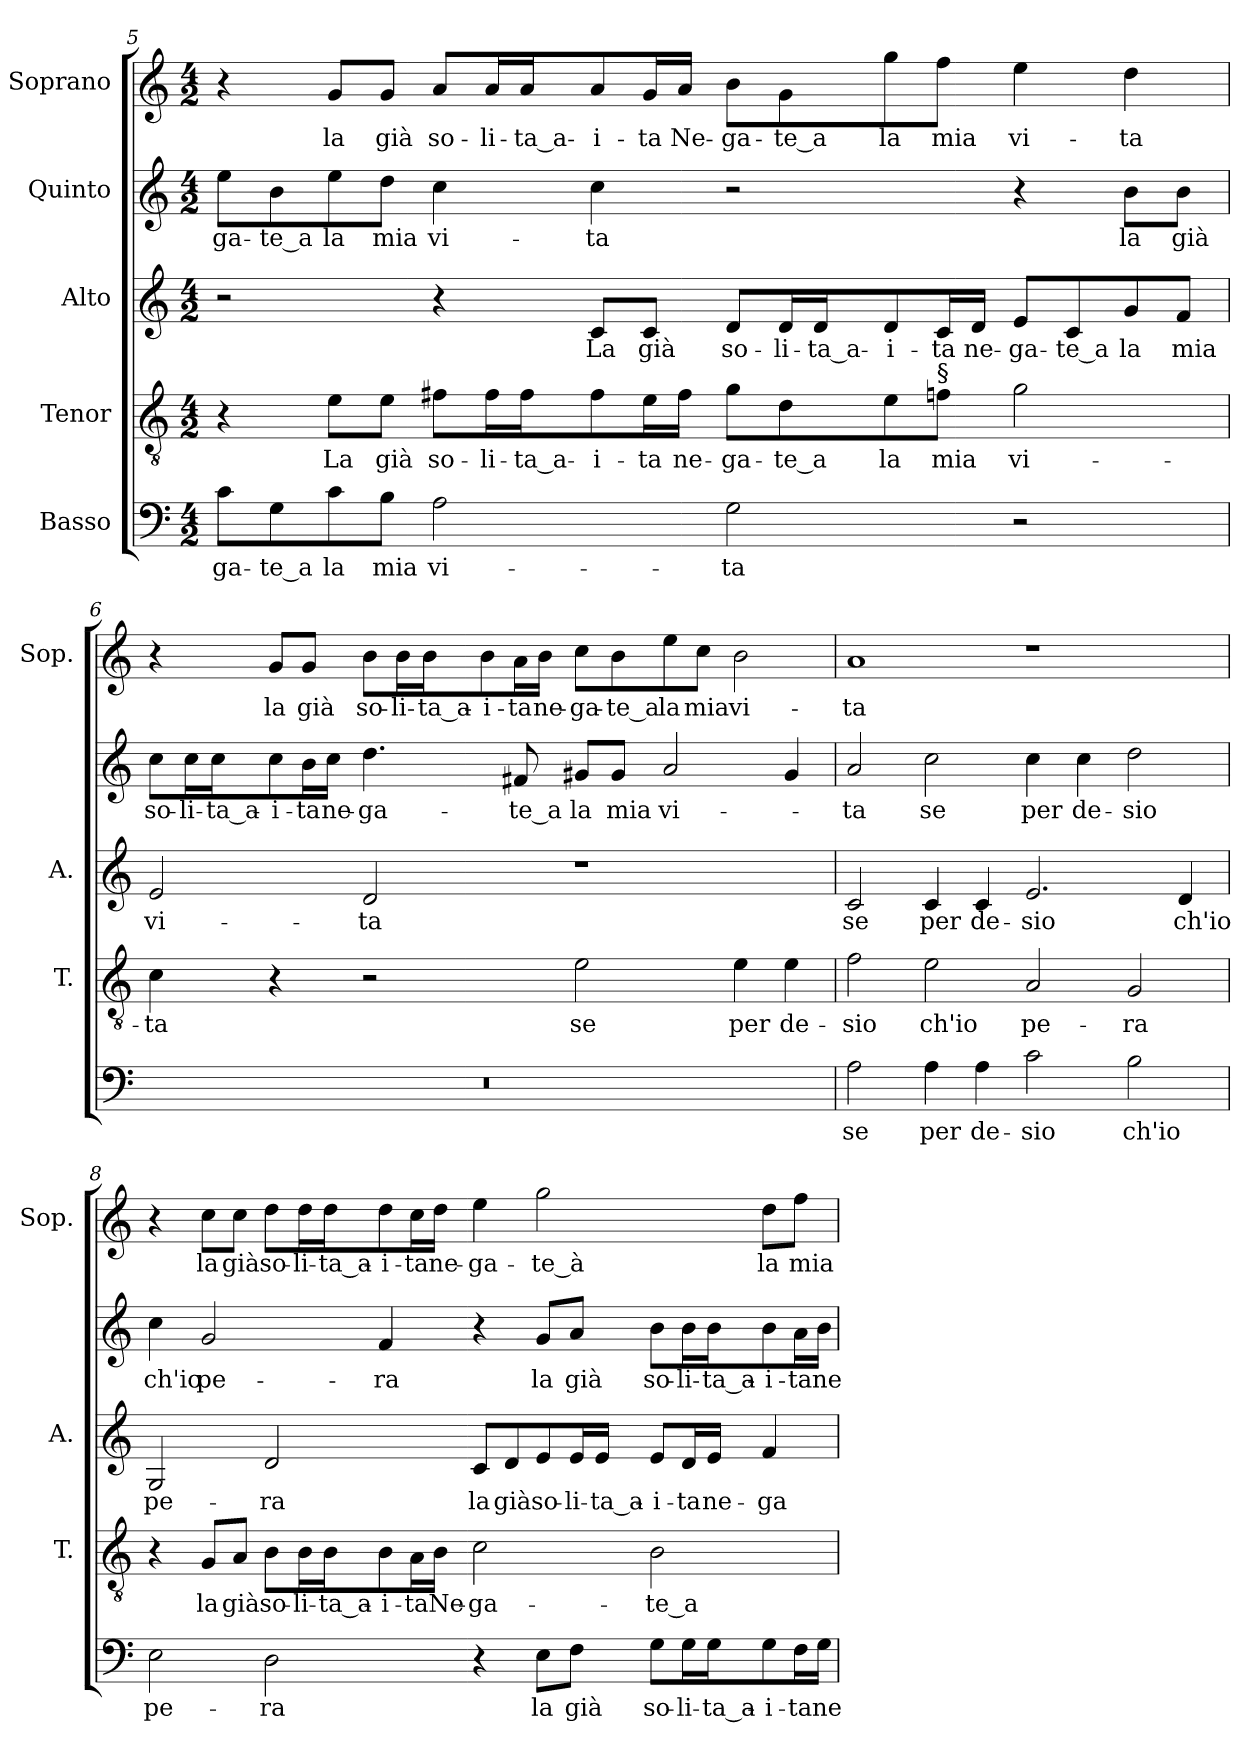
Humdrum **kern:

**kern	**text	**kern	**text	**kern	**text	**kern	**text	**kern	**text
*part5	*part5	*part4	*part4	*part3	*part3	*part2	*part2	*part1	*part1
*staff5	*staff5	*staff4	*staff4	*staff3	*staff3	*staff2	*staff2	*staff1	*staff1
*I"Basso	*	*I"Tenor	*	*I"Alto	*	*I"Quinto	*	*I"Soprano	*
*	*	*I'T.	*	*I'A.	*	*	*	*I'Sop.	*
!!LO:LB:g=z
*clefF4	*	*clefGv2	*	*clefG2	*	*clefG2	*	*clefG2	*
*	*	*ITrd7c12	*	*	*	*	*	*	*
*k[]	*	*k[]	*	*k[]	*	*k[]	*	*k[]	*
*C:	*	*C:	*	*C:	*	*C:	*	*C:	*
*M4/2	*	*M4/2	*	*M4/2	*	*M4/2	*	*M4/2	*
=5	=5	=5	=5	=5	=5	=5	=5	=5	=5
!	!LO:LY:b:color=#000000	!	!	!	!	!	!	!	!
!	!	!	!	!	!	!	!LO:LY:b:color=#000000	!	!
8ci\L	-ga-	4r	.	2r	.	8eei\L	-ga-	4r	.
!	!LO:LY:b:color=#000000	!	!	!	!	!	!	!	!
!	!	!	!	!	!	!	!LO:LY:b:color=#000000	!	!
8Gi\	-te_a	.	.	.	.	8bi\	-te_a	.	.
!	!LO:LY:b:color=#000000	!	!	!	!	!	!	!	!
!	!	!	!LO:LY:b:color=#000000	!	!	!	!	!	!
!	!	!	!	!	!	!	!LO:LY:b:color=#000000	!	!
!	!	!	!	!	!	!	!	!	!LO:LY:b:color=#000000
8ci\	la	8Ei\L	La	.	.	8eei\	la	8gi/L	la
!	!LO:LY:b:color=#000000	!	!	!	!	!	!	!	!
!	!	!	!LO:LY:b:color=#000000	!	!	!	!	!	!
!	!	!	!	!	!	!	!LO:LY:b:color=#000000	!	!
!	!	!	!	!	!	!	!	!	!LO:LY:b:color=#000000
8Bi\J	mia	8Ei\J	già	.	.	8ddi\J	mia	8gi/J	già
!	!LO:LY:b:color=#000000	!	!	!	!	!	!	!	!
!	!	!	!LO:LY:b:color=#000000	!	!	!	!	!	!
!	!	!	!	!	!	!	!LO:LY:b:color=#000000	!	!
!	!	!	!	!	!	!	!	!	!LO:LY:b:color=#000000
2Ai\	vi-	8F#Xi\L	so-	4r	.	4cci\	vi-	8ai/L	so-
!	!	!	!LO:LY:b:color=#000000	!	!	!	!	!	!
!	!	!	!	!	!	!	!	!	!LO:LY:b:color=#000000
.	.	16F#i\L	-li-	.	.	.	.	16ai/L	-li-
!	!	!	!LO:LY:b:color=#000000	!	!	!	!	!	!
!	!	!	!	!	!	!	!	!	!LO:LY:b:color=#000000
.	.	16F#i\J	-ta_a-	.	.	.	.	16ai/J	-ta_a-
!	!	!	!LO:LY:b:color=#000000	!	!	!	!	!	!
!	!	!	!	!	!LO:LY:b:color=#000000	!	!	!	!
!	!	!	!	!	!	!	!LO:LY:b:color=#000000	!	!
!	!	!	!	!	!	!	!	!	!LO:LY:b:color=#000000
.	.	8F#i\	-i-	8ci/L	La	4cci\	-ta	8ai/	-i-
!	!	!	!LO:LY:b:color=#000000	!	!	!	!	!	!
!	!	!	!	!	!LO:LY:b:color=#000000	!	!	!	!
!	!	!	!	!	!	!	!	!	!LO:LY:b:color=#000000
.	.	16Ei\L	-ta	8ci/J	già	.	.	16gi/L	-ta
!	!	!	!LO:LY:b:color=#000000	!	!	!	!	!	!
!	!	!	!	!	!	!	!	!	!LO:LY:b:color=#000000
.	.	16F#i\JJ	ne-	.	.	.	.	16ai/JJ	Ne-
!	!LO:LY:b:color=#000000	!	!	!	!	!	!	!	!
!	!	!	!LO:LY:b:color=#000000	!	!	!	!	!	!
!	!	!	!	!	!LO:LY:b:color=#000000	!	!	!	!
!	!	!	!	!	!	!	!	!	!LO:LY:b:color=#000000
2Gi\	-ta	8Gi\L	-ga-	8di/L	so-	2r	.	8bi\L	-ga-
!	!	!	!LO:LY:b:color=#000000	!	!	!	!	!	!
!	!	!	!	!	!LO:LY:b:color=#000000	!	!	!	!
!	!	!	!	!	!	!	!	!	!LO:LY:b:color=#000000
.	.	8Di\	-te_a	16di/L	-li-	.	.	8gi\	-te_a
!	!	!	!	!	!LO:LY:b:color=#000000	!	!	!	!
.	.	.	.	16di/J	-ta_a-	.	.	.	.
!	!	!	!LO:LY:b:color=#000000	!	!	!	!	!	!
!	!	!	!	!	!LO:LY:b:color=#000000	!	!	!	!
!	!	!	!	!	!	!	!	!	!LO:LY:b:color=#000000
.	.	8Ei\	la	8di/	-i-	.	.	8ggi\	la
!	!	!	!LO:LY:b:color=#000000	!	!	!	!	!	!
!	!	!	!	!	!LO:LY:b:color=#000000	!	!	!	!
!	!	!LO:TX:a:t=§	!	!	!	!	!	!	!
!	!	!	!	!	!	!	!	!	!LO:LY:b:color=#000000
.	.	8Fi\J	mia	16ci/L	-ta	.	.	8ffi\J	mia
!	!	!	!	!	!LO:LY:b:color=#000000	!	!	!	!
.	.	.	.	16di/JJ	ne-	.	.	.	.
!	!	!	!LO:LY:b:color=#000000	!	!	!	!	!	!
!	!	!	!	!	!LO:LY:b:color=#000000	!	!	!	!
!	!	!	!	!	!	!	!	!	!LO:LY:b:color=#000000
2r	.	2Gi\	vi-	8ei/L	-ga-	4r	.	4eei\	vi-
!	!	!	!	!	!LO:LY:b:color=#000000	!	!	!	!
.	.	.	.	8ci/	-te_a	.	.	.	.
!	!	!	!	!	!LO:LY:b:color=#000000	!	!	!	!
!	!	!	!	!	!	!	!LO:LY:b:color=#000000	!	!
!	!	!	!	!	!	!	!	!	!LO:LY:b:color=#000000
.	.	.	.	8gi/	la	8bi\L	la	4ddi\	-ta
!	!	!	!	!	!LO:LY:b:color=#000000	!	!	!	!
!	!	!	!	!	!	!	!LO:LY:b:color=#000000	!	!
.	.	.	.	8fi/J	mia	8bi\J	già	.	.
=6	=6	=6	=6	=6	=6	=6	=6	=6	=6
!LO:N:vis=1	!	!	!	!	!	!	!	!	!
!	!	!	!LO:LY:b:color=#000000	!	!	!	!	!	!
!	!	!	!	!	!LO:LY:b:color=#000000	!	!	!	!
!	!	!	!	!	!	!	!LO:LY:b:color=#000000	!	!
0r	.	4Ci\	-ta	2ei/	vi-	8cci\L	so-	4r	.
!	!	!	!	!	!	!	!LO:LY:b:color=#000000	!	!
.	.	.	.	.	.	16cci\L	-li-	.	.
!	!	!	!	!	!	!	!LO:LY:b:color=#000000	!	!
.	.	.	.	.	.	16cci\J	-ta_a-	.	.
!	!	!	!	!	!	!	!LO:LY:b:color=#000000	!	!
!	!	!	!	!	!	!	!	!	!LO:LY:b:color=#000000
.	.	4r	.	.	.	8cci\	-i-	8gi/L	la
!	!	!	!	!	!	!	!LO:LY:b:color=#000000	!	!
!	!	!	!	!	!	!	!	!	!LO:LY:b:color=#000000
.	.	.	.	.	.	16bi\L	-ta	8gi/J	già
!	!	!	!	!	!	!	!LO:LY:b:color=#000000	!	!
.	.	.	.	.	.	16cci\JJ	ne-	.	.
!	!	!	!	!	!LO:LY:b:color=#000000	!	!	!	!
!	!	!	!	!	!	!	!LO:LY:b:color=#000000	!	!
!	!	!	!	!	!	!	!	!	!LO:LY:b:color=#000000
.	.	2r	.	2di/	-ta	4.ddi\	-ga-	8bi\L	so-
!	!	!	!	!	!	!	!	!	!LO:LY:b:color=#000000
.	.	.	.	.	.	.	.	16bi\L	-li-
!	!	!	!	!	!	!	!	!	!LO:LY:b:color=#000000
.	.	.	.	.	.	.	.	16bi\J	-ta_a-
!	!	!	!	!	!	!	!	!	!LO:LY:b:color=#000000
.	.	.	.	.	.	.	.	8bi\	-i-
!	!	!	!	!	!	!	!LO:LY:b:color=#000000	!	!
!	!	!	!	!	!	!	!	!	!LO:LY:b:color=#000000
.	.	.	.	.	.	8f#Xi/	-te_a	16ai\L	-ta
!	!	!	!	!	!	!	!	!	!LO:LY:b:color=#000000
.	.	.	.	.	.	.	.	16bi\JJ	ne-
!	!	!	!LO:LY:b:color=#000000	!	!	!	!	!	!
!	!	!	!	!	!	!	!LO:LY:b:color=#000000	!	!
!	!	!	!	!	!	!	!	!	!LO:LY:b:color=#000000
.	.	2Ei\	se	1r	.	8g#Xi/L	la	8cci\L	-ga-
!	!	!	!	!	!	!	!LO:LY:b:color=#000000	!	!
!	!	!	!	!	!	!	!	!	!LO:LY:b:color=#000000
.	.	.	.	.	.	8g#i/J	mia	8bi\	-te_a
!	!	!	!	!	!	!	!LO:LY:b:color=#000000	!	!
!	!	!	!	!	!	!	!	!	!LO:LY:b:color=#000000
.	.	.	.	.	.	2ai/	vi-	8eei\	la
!	!	!	!	!	!	!	!	!	!LO:LY:b:color=#000000
.	.	.	.	.	.	.	.	8cci\J	mia
!	!	!	!LO:LY:b:color=#000000	!	!	!	!	!	!
!	!	!	!	!	!	!	!	!	!LO:LY:b:color=#000000
.	.	4Ei\	per	.	.	.	.	2bi\	vi-
!	!	!	!LO:LY:b:color=#000000	!	!	!	!	!	!
.	.	4Ei\	de-	.	.	4g#i/	.	.	.
!!LO:LB:g=z
=7	=7	=7	=7	=7	=7	=7	=7	=7	=7
!	!LO:LY:b:color=#000000	!	!	!	!	!	!	!	!
!	!	!	!LO:LY:b:color=#000000	!	!	!	!	!	!
!	!	!	!	!	!LO:LY:b:color=#000000	!	!	!	!
!	!	!	!	!	!	!	!LO:LY:b:color=#000000	!	!
!	!	!	!	!	!	!	!	!	!LO:LY:b:color=#000000
2Ai\	se	2Fi\	-sio	2ci/	se	2ai/	-ta	1ai	-ta
!	!LO:LY:b:color=#000000	!	!	!	!	!	!	!	!
!	!	!	!LO:LY:b:color=#000000	!	!	!	!	!	!
!	!	!	!	!	!LO:LY:b:color=#000000	!	!	!	!
!	!	!	!	!	!	!	!LO:LY:b:color=#000000	!	!
4Ai\	per	2Ei\	ch'io	4ci/	per	2cci\	se	.	.
!	!LO:LY:b:color=#000000	!	!	!	!	!	!	!	!
!	!	!	!	!	!LO:LY:b:color=#000000	!	!	!	!
4Ai\	de-	.	.	4ci/	de-	.	.	.	.
!	!LO:LY:b:color=#000000	!	!	!	!	!	!	!	!
!	!	!	!LO:LY:b:color=#000000	!	!	!	!	!	!
!	!	!	!	!	!LO:LY:b:color=#000000	!	!	!	!
!	!	!	!	!	!	!	!LO:LY:b:color=#000000	!	!
2ci\	-sio	2AAi/	pe-	2.ei/	-sio	4cci\	per	1r	.
!	!	!	!	!	!	!	!LO:LY:b:color=#000000	!	!
.	.	.	.	.	.	4cci\	de-	.	.
!	!LO:LY:b:color=#000000	!	!	!	!	!	!	!	!
!	!	!	!LO:LY:b:color=#000000	!	!	!	!	!	!
!	!	!	!	!	!	!	!LO:LY:b:color=#000000	!	!
2Bi\	ch'io	2GGi/	-ra	.	.	2ddi\	-sio	.	.
!	!	!	!	!	!LO:LY:b:color=#000000	!	!	!	!
.	.	.	.	4di/	ch'io	.	.	.	.
=8	=8	=8	=8	=8	=8	=8	=8	=8	=8
!	!LO:LY:b:color=#000000	!	!	!	!	!	!	!	!
!	!	!	!	!	!LO:LY:b:color=#000000	!	!	!	!
!	!	!	!	!	!	!	!LO:LY:b:color=#000000	!	!
2Ei\	pe-	4r	.	2Gi/	pe-	4cci\	ch'io	4r	.
!	!	!	!LO:LY:b:color=#000000	!	!	!	!	!	!
!	!	!	!	!	!	!	!LO:LY:b:color=#000000	!	!
!	!	!	!	!	!	!	!	!	!LO:LY:b:color=#000000
.	.	8GGi/L	la	.	.	2gi/	pe-	8cci\L	la
!	!	!	!LO:LY:b:color=#000000	!	!	!	!	!	!
!	!	!	!	!	!	!	!	!	!LO:LY:b:color=#000000
.	.	8AAi/J	già	.	.	.	.	8cci\J	già
!	!LO:LY:b:color=#000000	!	!	!	!	!	!	!	!
!	!	!	!LO:LY:b:color=#000000	!	!	!	!	!	!
!	!	!	!	!	!LO:LY:b:color=#000000	!	!	!	!
!	!	!	!	!	!	!	!	!	!LO:LY:b:color=#000000
2Di\	-ra	8BBi\L	so-	2di/	-ra	.	.	8ddi\L	so-
!	!	!	!LO:LY:b:color=#000000	!	!	!	!	!	!
!	!	!	!	!	!	!	!	!	!LO:LY:b:color=#000000
.	.	16BBi\L	-li-	.	.	.	.	16ddi\L	-li-
!	!	!	!LO:LY:b:color=#000000	!	!	!	!	!	!
!	!	!	!	!	!	!	!	!	!LO:LY:b:color=#000000
.	.	16BBi\J	-ta_a-	.	.	.	.	16ddi\J	-ta_a-
!	!	!	!LO:LY:b:color=#000000	!	!	!	!	!	!
!	!	!	!	!	!	!	!LO:LY:b:color=#000000	!	!
!	!	!	!	!	!	!	!	!	!LO:LY:b:color=#000000
.	.	8BBi\	-i-	.	.	4fi/	-ra	8ddi\	-i-
!	!	!	!LO:LY:b:color=#000000	!	!	!	!	!	!
!	!	!	!	!	!	!	!	!	!LO:LY:b:color=#000000
.	.	16AAi\L	-ta	.	.	.	.	16cci\L	-ta
!	!	!	!LO:LY:b:color=#000000	!	!	!	!	!	!
!	!	!	!	!	!	!	!	!	!LO:LY:b:color=#000000
.	.	16BBi\JJ	Ne-	.	.	.	.	16ddi\JJ	ne-
!	!	!	!LO:LY:b:color=#000000	!	!	!	!	!	!
!	!	!	!	!	!LO:LY:b:color=#000000	!	!	!	!
!	!	!	!	!	!	!	!	!	!LO:LY:b:color=#000000
4r	.	2Ci\	-ga-	8ci/L	la	4r	.	4eei\	-ga-
!	!	!	!	!	!LO:LY:b:color=#000000	!	!	!	!
.	.	.	.	8di/	già	.	.	.	.
!	!LO:LY:b:color=#000000	!	!	!	!	!	!	!	!
!	!	!	!	!	!LO:LY:b:color=#000000	!	!	!	!
!	!	!	!	!	!	!	!LO:LY:b:color=#000000	!	!
!	!	!	!	!	!	!	!	!	!LO:LY:b:color=#000000
8Ei\L	la	.	.	8ei/	so-	8gi/L	la	2ggi\	-te_à
!	!LO:LY:b:color=#000000	!	!	!	!	!	!	!	!
!	!	!	!	!	!LO:LY:b:color=#000000	!	!	!	!
!	!	!	!	!	!	!	!LO:LY:b:color=#000000	!	!
8Fi\J	già	.	.	16ei/L	-li-	8ai/J	già	.	.
!	!	!	!	!	!LO:LY:b:color=#000000	!	!	!	!
.	.	.	.	16ei/JJ	-ta_a-	.	.	.	.
!	!LO:LY:b:color=#000000	!	!	!	!	!	!	!	!
!	!	!	!LO:LY:b:color=#000000	!	!	!	!	!	!
!	!	!	!	!	!LO:LY:b:color=#000000	!	!	!	!
!	!	!	!	!	!	!	!LO:LY:b:color=#000000	!	!
8Gi\L	so-	2BBi\	-te_a	8ei/L	-i-	8bi\L	so-	.	.
!	!LO:LY:b:color=#000000	!	!	!	!	!	!	!	!
!	!	!	!	!	!LO:LY:b:color=#000000	!	!	!	!
!	!	!	!	!	!	!	!LO:LY:b:color=#000000	!	!
16Gi\L	-li-	.	.	16di/L	-ta	16bi\L	-li-	.	.
!	!LO:LY:b:color=#000000	!	!	!	!	!	!	!	!
!	!	!	!	!	!LO:LY:b:color=#000000	!	!	!	!
!	!	!	!	!	!	!	!LO:LY:b:color=#000000	!	!
16Gi\J	-ta_a-	.	.	16ei/JJ	ne-	16bi\J	-ta_a-	.	.
!	!LO:LY:b:color=#000000	!	!	!	!	!	!	!	!
!	!	!	!	!	!LO:LY:b:color=#000000	!	!	!	!
!	!	!	!	!	!	!	!LO:LY:b:color=#000000	!	!
!	!	!	!	!	!	!	!	!	!LO:LY:b:color=#000000
8Gi\	-i-	.	.	4fi/	-ga-	8bi\	-i-	8ddi\L	la
!	!LO:LY:b:color=#000000	!	!	!	!	!	!	!	!
!	!	!	!	!	!	!	!LO:LY:b:color=#000000	!	!
!	!	!	!	!	!	!	!	!	!LO:LY:b:color=#000000
16Fi\L	-ta	.	.	.	.	16ai\L	-ta	8ffi\J	mia
!	!LO:LY:b:color=#000000	!	!	!	!	!	!	!	!
!	!	!	!	!	!	!	!LO:LY:b:color=#000000	!	!
16Gi\JJ	ne-	.	.	.	.	16bi\JJ	ne-	.	.
=	=	=	=	=	=	=	=	=	=
*-	*-	*-	*-	*-	*-	*-	*-	*-	*-
